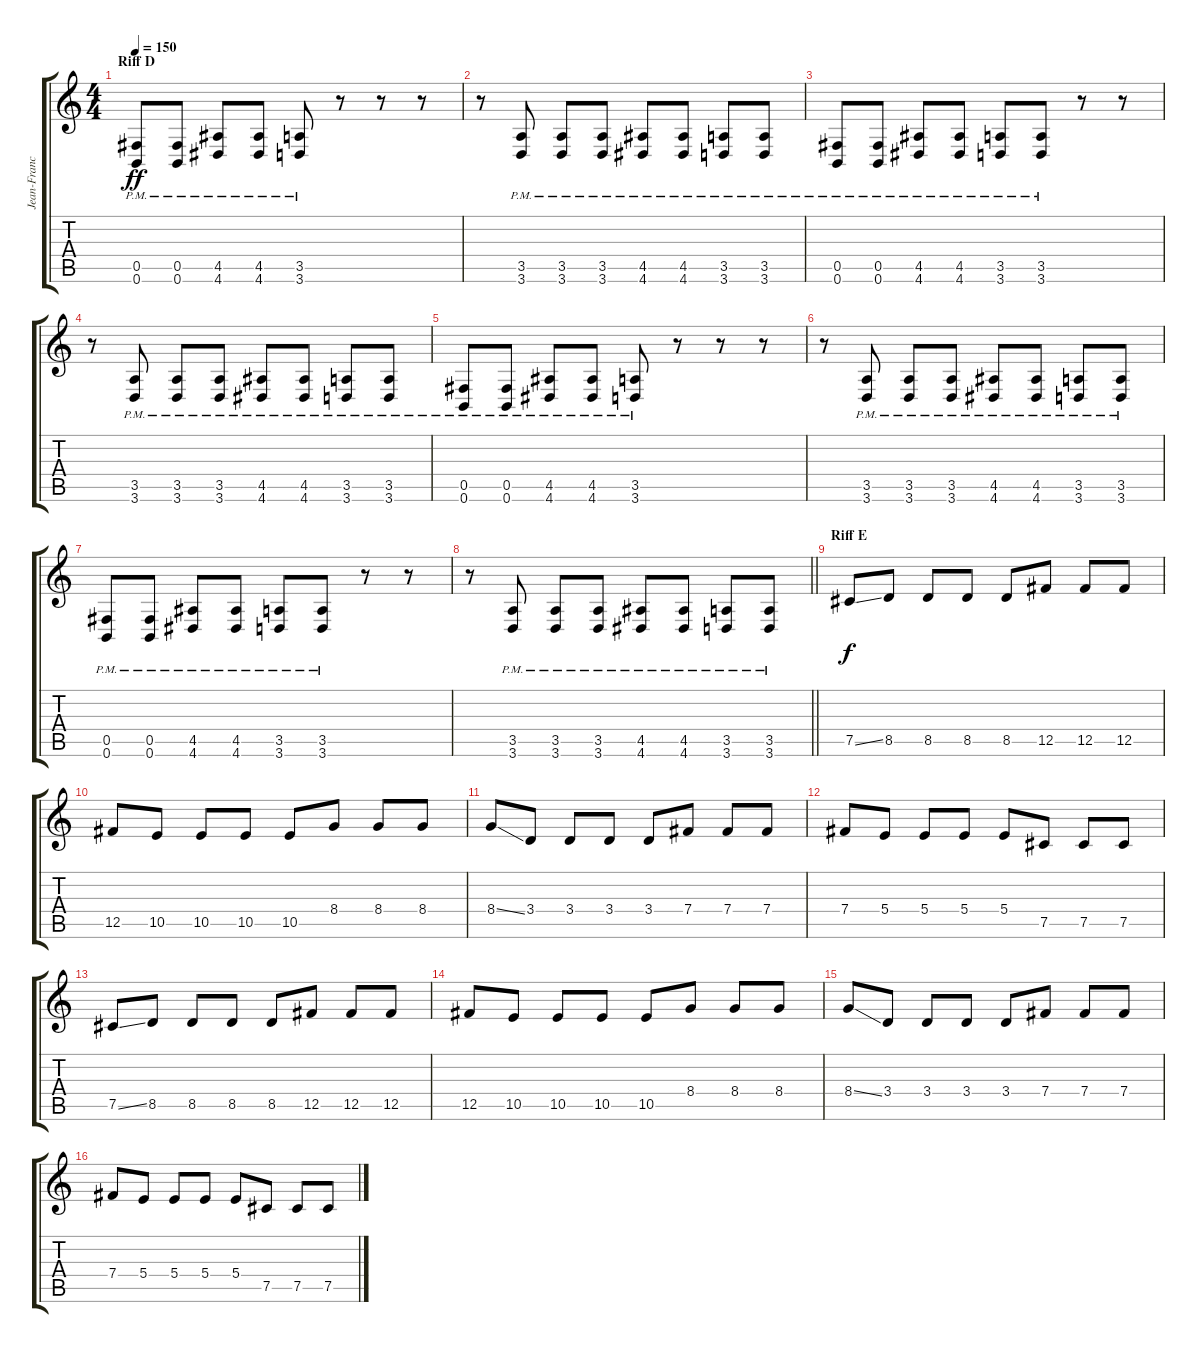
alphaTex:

\track ("Jean-Francois Dagenais " "Jean-Franc") {instrument distortionguitar}
\staff {score tabs}
\tuning (Db4 Ab3 E3 B2 Gb2 B1) {hide}
\ts (4 4)
\section ("" "Riff D")
\tempo 150
\clef g2
\ks c
(0.5{pm} 0.6{pm}).8{dy ff} (0.5{pm} 0.6{pm}).8 (4.5{pm} 4.6{pm}).8 (4.5{pm} 4.6{pm}).8 (3.5{pm} 3.6{pm}).8 r.8 r.8 r.8 |
r.8 (3.5{pm} 3.6{pm}).8 (3.5{pm} 3.6{pm}).8 (3.5{pm} 3.6{pm}).8 (4.5{pm} 4.6{pm}).8 (4.5{pm} 4.6{pm}).8 (3.5{pm} 3.6{pm}).8 (3.5{pm} 3.6{pm}).8 |
(0.5{pm} 0.6{pm}).8 (0.5{pm} 0.6{pm}).8 (4.5{pm} 4.6{pm}).8 (4.5{pm} 4.6{pm}).8 (3.5{pm} 3.6{pm}).8 (3.5{pm} 3.6{pm}).8 r.8 r.8 |
r.8 (3.5{pm} 3.6{pm}).8 (3.5{pm} 3.6{pm}).8 (3.5{pm} 3.6{pm}).8 (4.5{pm} 4.6{pm}).8 (4.5{pm} 4.6{pm}).8 (3.5{pm} 3.6{pm}).8 (3.5{pm} 3.6{pm}).8 |
(0.5{pm} 0.6{pm}).8 (0.5{pm} 0.6{pm}).8 (4.5{pm} 4.6{pm}).8 (4.5{pm} 4.6{pm}).8 (3.5{pm} 3.6{pm}).8 r.8 r.8 r.8 |
r.8 (3.5{pm} 3.6{pm}).8 (3.5{pm} 3.6{pm}).8 (3.5{pm} 3.6{pm}).8 (4.5{pm} 4.6{pm}).8 (4.5{pm} 4.6{pm}).8 (3.5{pm} 3.6{pm}).8 (3.5{pm} 3.6{pm}).8 |
(0.5{pm} 0.6{pm}).8 (0.5{pm} 0.6{pm}).8 (4.5{pm} 4.6{pm}).8 (4.5{pm} 4.6{pm}).8 (3.5{pm} 3.6{pm}).8 (3.5{pm} 3.6{pm}).8 r.8 r.8 |
\barLineRight lightlight
r.8 (3.5{pm} 3.6{pm}).8 (3.5{pm} 3.6{pm}).8 (3.5{pm} 3.6{pm}).8 (4.5{pm} 4.6{pm}).8 (4.5{pm} 4.6{pm}).8 (3.5{pm} 3.6{pm}).8 (3.5{pm} 3.6{pm}).8 |
\section ("" "Riff E")
7.5{ss}.8{dy f} 8.5.8 8.5.8 8.5.8 8.5.8 12.5.8 12.5.8 12.5.8 |
12.5.8 10.5.8 10.5.8 10.5.8 10.5.8 8.4.8 8.4.8 8.4.8 |
8.4{ss}.8 3.4.8 3.4.8 3.4.8 3.4.8 7.4.8 7.4.8 7.4.8 |
7.4.8 5.4.8 5.4.8 5.4.8 5.4.8 7.5.8 7.5.8 7.5.8 |
7.5{ss}.8 8.5.8 8.5.8 8.5.8 8.5.8 12.5.8 12.5.8 12.5.8 |
12.5.8 10.5.8 10.5.8 10.5.8 10.5.8 8.4.8 8.4.8 8.4.8 |
8.4{ss}.8 3.4.8 3.4.8 3.4.8 3.4.8 7.4.8 7.4.8 7.4.8 |
7.4.8 5.4.8 5.4.8 5.4.8 5.4.8 7.5.8 7.5.8 7.5.8
